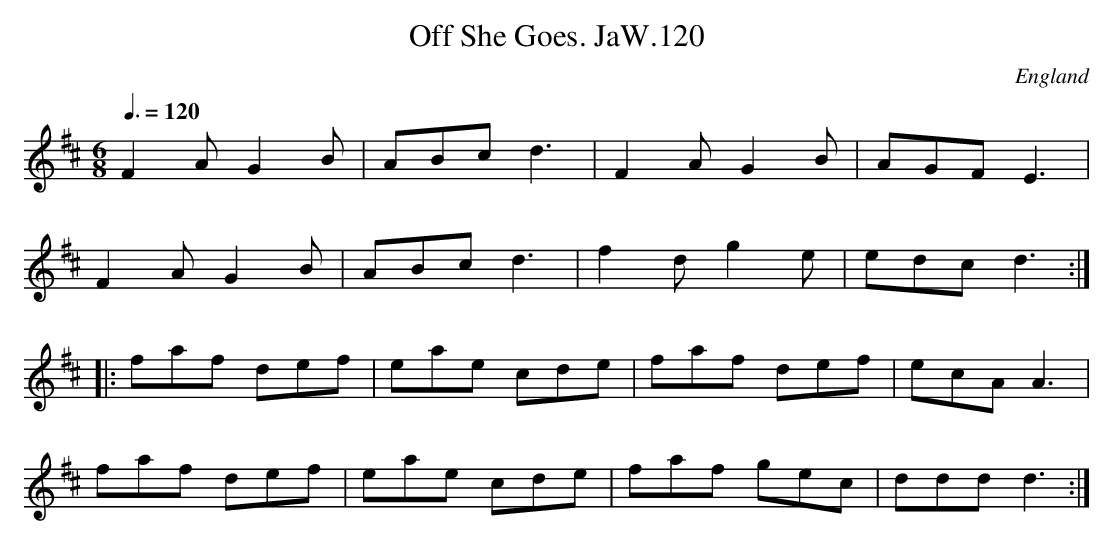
X:1
T:Off She Goes. JaW.120
L:1/8
M:6/8
O:England
Q:3/8=120
K:D
F2A G2B|ABc d3|F2A G2B|AGF E3|!
F2A G2B|ABc d3|f2d g2e|edc d3:|!
|:faf def|eae cde|faf def|ecA A3|!
faf def|eae cde|faf gec|ddd d3:|
